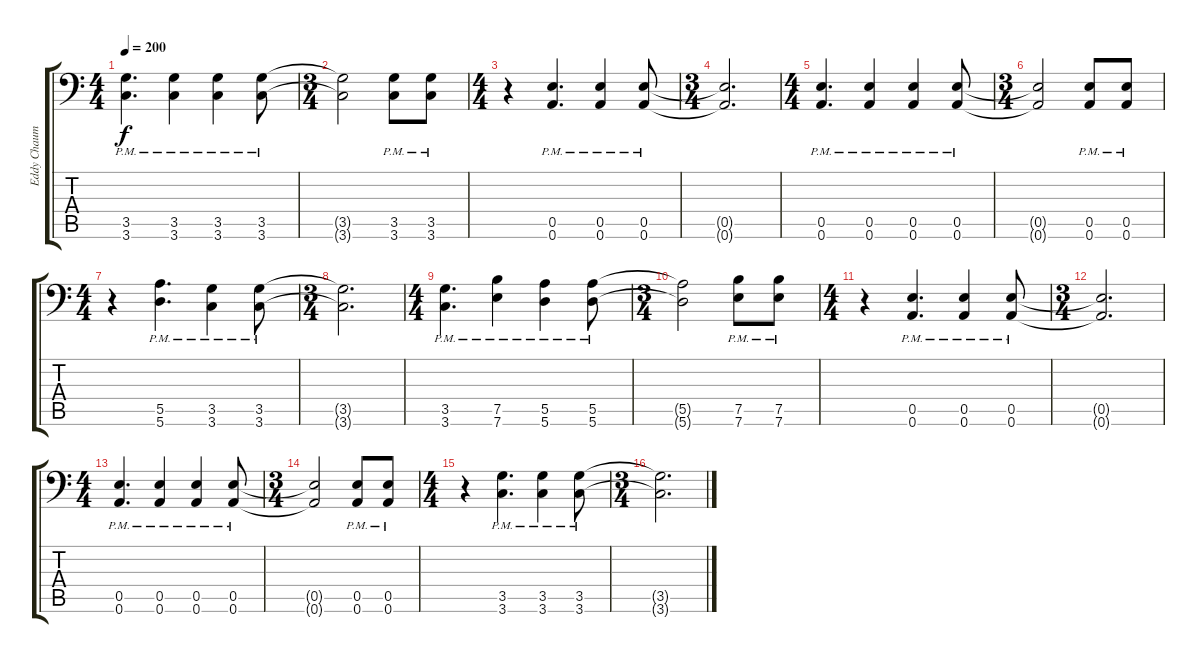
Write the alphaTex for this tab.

\track ("Eddy Chaumulot (Rythm)" "Eddy Chaum") {instrument distortionguitar}
\staff {score tabs}
\tuning (B3 Gb3 D3 A2 E2 A1) {hide}
\ts (4 4)
\tempo 200
\clef f4
\ks c
(3.5{pm} 3.6{pm}).4{d dy f} (3.5{pm} 3.6{pm}).4 (3.5{pm} 3.6{pm}).4 (3.5{pm} 3.6{pm}).8 |
\ts (3 4)
(3.5{t} 3.6{t}).2 (3.5{pm} 3.6{pm}).8 (3.5{pm} 3.6{pm}).8 |
\ts (4 4)
r.4 (0.5{pm} 0.6{pm}).4{d} (0.5{pm} 0.6{pm}).4 (0.5{pm} 0.6{pm}).8 |
\ts (3 4)
(0.5{t} 0.6{t}).2{d} |
\ts (4 4)
(0.5{pm} 0.6{pm}).4{d} (0.5{pm} 0.6{pm}).4 (0.5{pm} 0.6{pm}).4 (0.5{pm} 0.6{pm}).8 |
\ts (3 4)
(0.5{t} 0.6{t}).2 (0.5{pm} 0.6{pm}).8 (0.5{pm} 0.6{pm}).8 |
\ts (4 4)
r.4 (5.5{pm} 5.6{pm}).4{d} (3.5{pm} 3.6{pm}).4 (3.5{pm} 3.6{pm}).8 |
\ts (3 4)
(3.5{t} 3.6{t}).2{d} |
\ts (4 4)
(3.5{pm} 3.6{pm}).4{d} (7.5{pm} 7.6{pm}).4 (5.5{pm} 5.6{pm}).4 (5.5{pm} 5.6{pm}).8 |
\ts (3 4)
(5.5{t} 5.6{t}).2 (7.5{pm} 7.6{pm}).8 (7.5{pm} 7.6{pm}).8 |
\ts (4 4)
r.4 (0.5{pm} 0.6{pm}).4{d} (0.5{pm} 0.6{pm}).4 (0.5{pm} 0.6{pm}).8 |
\ts (3 4)
(0.5{t} 0.6{t}).2{d} |
\ts (4 4)
(0.5{pm} 0.6{pm}).4{d} (0.5{pm} 0.6{pm}).4 (0.5{pm} 0.6{pm}).4 (0.5{pm} 0.6{pm}).8 |
\ts (3 4)
(0.5{t} 0.6{t}).2 (0.5{pm} 0.6{pm}).8 (0.5{pm} 0.6{pm}).8 |
\ts (4 4)
r.4 (3.5{pm} 3.6{pm}).4{d} (3.5{pm} 3.6{pm}).4 (3.5{pm} 3.6{pm}).8 |
\ts (3 4)
(3.5{t} 3.6{t}).2{d}
